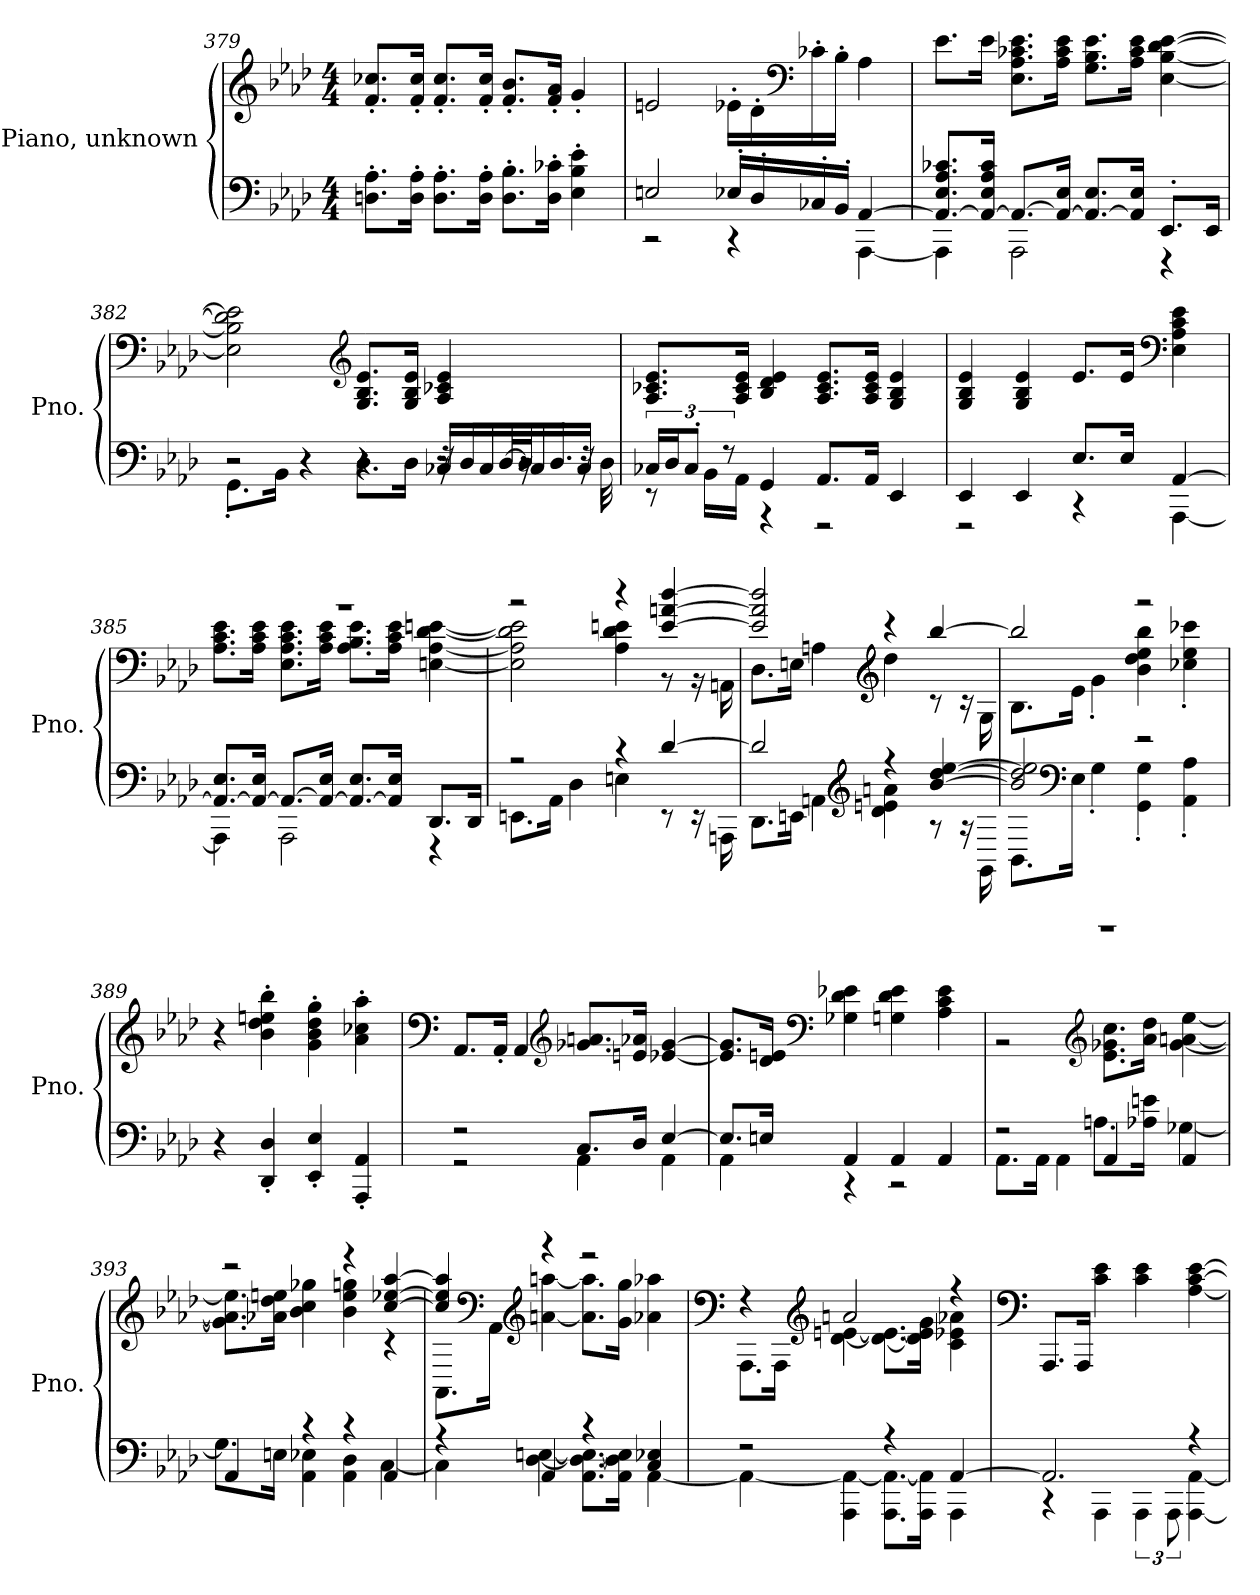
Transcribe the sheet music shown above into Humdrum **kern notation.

**kern	**kern
*part1	*part1
*staff2	*staff1
*I"Piano, unknown	*
*I'Pno.	*
!!LO:LB:g=z
*clefF4	*clefG2
*k[b-e-a-d-]	*k[b-e-a-d-]
*M4/4	*M4/4
=379	=379
8.Dn\' 8.A-\'L	8.f/' 8.cc-X/'L
16D\' 16A-\'Jk	16f/' 16cc-/'Jk
8.D\' 8.A-\'L	8.f/' 8.cc-/'L
16D\' 16A-\'Jk	16f/' 16cc-/'Jk
8.D\' 8.B-\'L	8.f/' 8.b-/'L
16D\' 16c-X\'Jk	16f/' 16a-/'Jk
4E-\' 4B-\' 4e-\'	4g'/
=380	=380
*^	*
2En/	2r	2en/
16E-X'/LL	4r	16e-X'\LL
16D-'/	.	16d-'\
*	*	*clefF4
16C-X'/	.	16c-X'\
16BB-'/JJ	.	16B-'\JJ
[4AA-/	[4AAA-\	4A-\
=381	=381	=381
8.AA-/_ 8.E-/ 8.A-/ 8.c-X/L	4AAA-\]	8.e-\L
16AA-/_ 16E-/ 16A-/ 16c-/Jk	.	16e-\Jk
8.AA-/L_	2AAA-\	8.E-\ 8.A-\ 8.c-X\ 8.e-\L
16AA-/_ 16E-/Jk	.	16A-\ 16c-\ 16e-\Jk
8.AA-/_ 8.E-/L	.	8.G\ 8.B-\ 8.e-\L
16AA-/] 16E-/Jk	.	16A-\ 16c-\ 16e-\Jk
8.EE-'/L	4r	[4E-\ [4B-\ [4d-\ [4e-\
16EE-/Jk	.	.
!!LO:LB:g=z
=382	=382	=382
*	*^	*
2r	8.GG'\L	2r	2E-\] 2B-\] 2d-\] 2e-\]
.	16BB-\Jk	.	.
.	4r	.	.
*	*	*	*clefG2
4r	8.D-\L	4r	8.G/ 8.B-/ 8.e-/L
.	16D-\Jk	.	16G/ 16B-/ 16e-/Jk
32r	8r	16C-X/LL	4A-/ 4c-X/ 4e-/
16D-/LL	.	.	.
.	.	16C-/	.
[32D-/L	.	.	.
32D-/J]	16r	16C-/	.
16.D-'/JJ	.	.	.
.	32r	16C-/JJ	.
.	32D-\	.	.
*	*v	*v	*
=383	=383	=383
24C-X/LL	8r	8.A-/ 8.c-X/ 8.e-/L
24D-/J	.	.
12C-'/J	.	.
.	16BB-\LL	.
12r	.	.
.	16AA-\JJ	16A-/ 16c-/ 16e-/Jk
4GG/	4r	4B-/ 4d-/ 4e-/
8.AA-/L	2r	8.A-/ 8.c-/ 8.e-/L
16AA-/Jk	.	16A-/ 16c-/ 16e-/Jk
4EE-/	.	4G/ 4B-/ 4e-/
=384	=384	=384
4EE-/	2r	4G/ 4B-/ 4e-/
4EE-/	.	4G/ 4B-/ 4e-/
8.E-/L	4r	8.e-/L
16E-/Jk	.	16e-/Jk
*	*	*clefF4
[4AA-/	[4AAA-\	4E-\ 4A-\ 4c\ 4e-\
!!LO:LB:g=z
=385	=385	=385
*	*	*^
8.AA-/_ 8.E-/L	4AAA-\]	1r	8.A-\ 8.c\ 8.e-\L
16AA-/_ 16E-/Jk	.	.	16A-\ 16c\ 16e-\Jk
8.AA-/L_	2AAA-\	.	8.E-\ 8.A-\ 8.c\ 8.e-\L
16AA-/_ 16E-/Jk	.	.	16A-\ 16c\ 16e-\Jk
8.AA-/_ 8.E-/L	.	.	8.A-\ 8.B-\ 8.e-\L
16AA-/] 16E-/Jk	.	.	16A-\ 16c\ 16e-\Jk
8.DD-/L	4r	.	[4En\ [4A-\ [4d-\ [4en\
16DD-/Jk	.	.	.
=386	=386	=386	=386
2r	8.EEn\L	2r	2E\] 2A-\] 2d-\] 2e\]
.	16AA-\Jk	.	.
.	4D-\	.	.
4r	4En\	4r	4A-\ 4d-\ 4en\
[4d-/	8r	[4e/ [4an/ [4dd-/	8r
.	16r	.	16r
.	16AAAn\	.	16AAn\
=387	=387	=387	=387
2d-/]	8.DD-\L	2e/] 2a/] 2dd-/]	8.D-\L
.	16EEn\Jk	.	16En\Jk
.	4AAn\	.	4An\
*clefG2	*	*clefG2	*
4r	4d-\ 4en\ 4an\	4r	4dd-\
[4b-/ [4dd-/ [4ee-/	8r	[4bb-/	8r
.	16r	.	16r
.	16GG\	.	16G\
!!LO:PB:g=z	!!
=388	=388	=388	=388
2b-/] 2dd-/] 2ee-/]	8.BB-\L	2bb-/]	8.B-\L
*clefF4	*	*	*
.	16E-\Jk	.	16e-\Jk
.	4G'\	.	4g'\
2r	4GG\' 4G\'	2r	4b-\ 4dd-\ 4ee-\ 4bb-\
.	4AA-\' 4A-\'	.	4cc-X\' 4ee-\' 4ccc-X\'
*v	*v	*	*
*	*v	*v
=389	=389
4r	4r
4DD-/' 4D-/'	4b-\' 4dd-\' 4een\' 4bb-\'
4EE-/' 4E-/'	4g\' 4b-\' 4dd-\' 4gg\'
4AAA-/' 4AA-/'	4a-\' 4cc-X\' 4aa-\'
=390	=390
*	*clefF4
*^	*
2r	2r	8.AA-/L
.	.	16AA-'/Jk
.	.	4AA-/
*	*	*clefG2
8.C/L	4AA-\	8.g-X/ 8.an/L
16D-/Jk	.	16en/ 16a-X/Jk
[4E-/	4AA-\	[4e-X/ [4g-/
=391	=391	=391
8.E-/L]	4AA-\	8.e-/] 8.g-/]L
16En/Jk	.	16d-/ 16en/Jk
*	*	*clefF4
4AA-/	4r	4G-X\ 4d-\ 4e-X\
4AA-/	2r	4Gn\ 4d-\ 4e-\
4AA-/	.	4A-\ 4c\ 4e-\
!!LO:LB:g=z
=392	=392	=392
*	*	*^
2r	8.AA-\L	1r	2r
.	16AA-\Jk	.	.
.	4AA-\	.	.
*	*	*clefG2	*
4AA-/	8.An\L	.	8.e-\ 8.g-X\ 8.cc\L
.	16A-X\ 16en\Jk	.	16a-\ 16dd-\Jk
4AA-/	[4G-X\	.	[4g-\ [4an\ [4ee-\
=393	=393	=393	=393
4AA-/	8.G-\L]	2r	8.g-\] 8.a\] 8.ee-\]L
.	16En\Jk	.	16a-X\ 16dd-\ 16een\Jk
4r	4AA-\ 4E-X\	.	4b-\ 4cc\ 4gg-X\
4r	4AA-\ 4D-\	4r	4b-\ 4ee\ 4ggn\
4AA-/	[4C\	[4cc/ [4ee-X/ [4aa-/	4r
=394	=394	=394	=394
4r	4C\]	4cc/] 4ee-/] 4aa-/]	8.AA-\L
*	*	*clefF4	*
.	.	.	16AA-\Jk
*	*	*clefG2	*
4AA-/	[4D-\ [4En\	4r	[4an\ [4aan\
4r	8.AA-\ 8.D-\_ 8.E\_L	2r	8.a\] 8.aa\]L
.	16AA-\ 16D-\] 16E\]Jk	.	16g\ 16gg\Jk
4C/ 4E-X/	[4AA-\	.	4a-X\ 4aa-X\
!!LO:LB:g=z	!!
=395	=395	=395	=395
*	*	*clefF4	*
2r	4AA-\_	4r	8.AAA-\L
.	.	.	16AAA-\Jk
*	*	*clefG2	*
.	4AAA-\ 4AA-\_	2an/	[4d-\ [4en\
4r	8.AAA-\ 8.AA-\_L	.	8.d-\_ 8.e\_L
.	16AAA-\ 16AA-\]Jk	.	16d-\] 16e\] 16g\Jk
[4AA-/	4AAA-\	4r	4c\ 4e-X\ 4a-X\
*	*	*v	*v
=396	=396	=396
*	*	*clefF4
2.AA-/]	4r	8.AAA-/L
.	.	16AAA-/Jk
.	4AAA-\	4c\ 4e-\
.	6AAA-\	4c\ 4e-\
.	12AAA-\	.
4r	[4AAA-\ [4AA-\	[4A-\ [4c\ [4e-\
*v	*v	*
=	=
*-	*-
